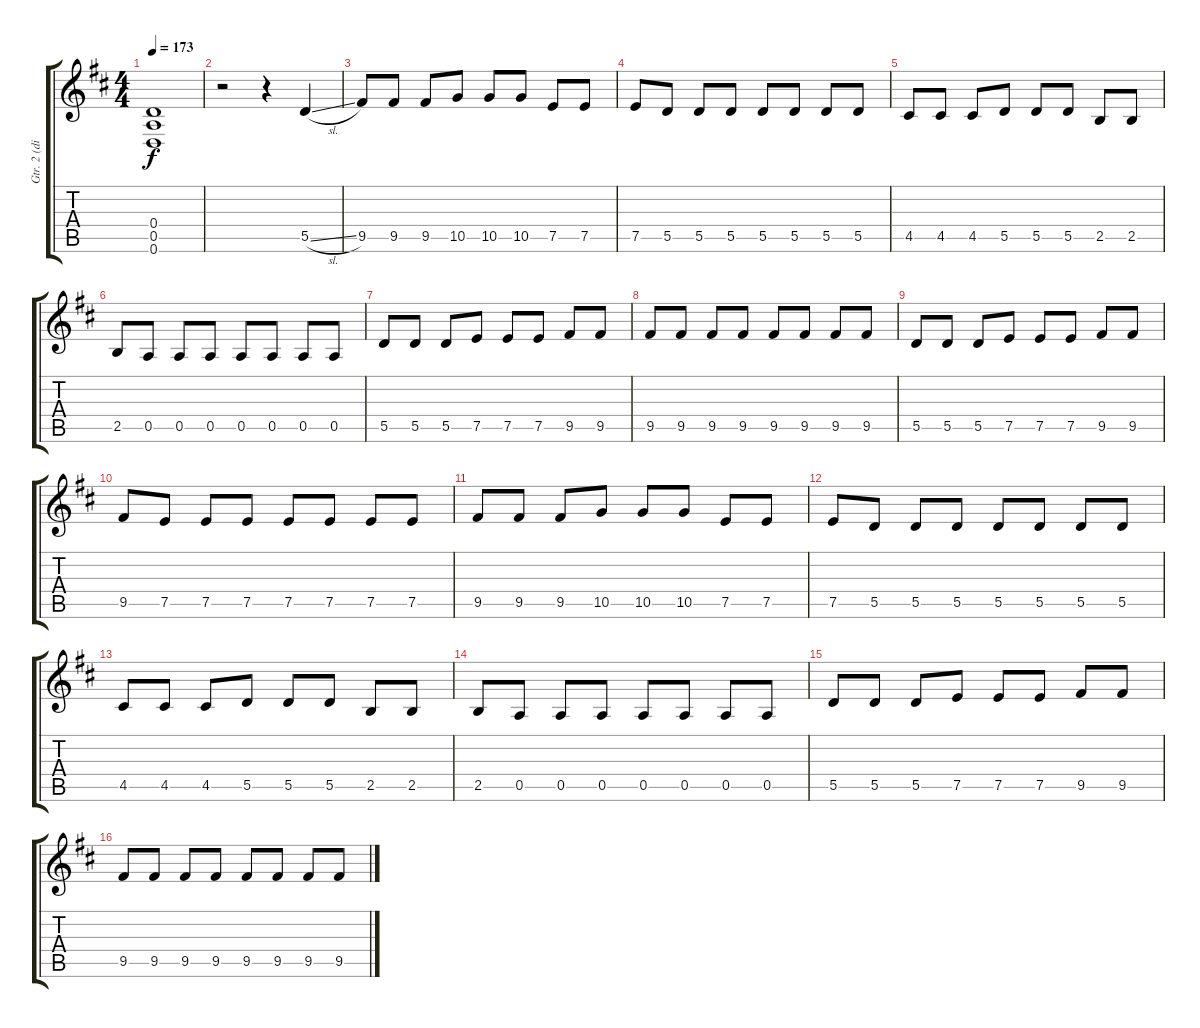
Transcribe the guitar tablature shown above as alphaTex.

\track ("Gtr. 2 (dist.)" "Gtr. 2 (di") {instrument overdrivenguitar}
\staff {score tabs}
\tuning (E4 B3 G3 D3 A2 D2) {hide}
\ts (4 4)
\tempo 173
\clef g2
\ks d
(0.4{t} 0.5{t} 0.6{t}).1{dy f} |
r.2 r.4 5.5{sl}.4{balance 16 instrument overdrivenguitar} |
9.5.8 9.5.8 9.5.8 10.5.8 10.5.8 10.5.8 7.5.8 7.5.8 |
7.5.8 5.5.8 5.5.8 5.5.8 5.5.8 5.5.8 5.5.8 5.5.8 |
4.5.8 4.5.8 4.5.8 5.5.8 5.5.8 5.5.8 2.5.8 2.5.8 |
2.5.8 0.5.8 0.5.8 0.5.8 0.5.8 0.5.8 0.5.8 0.5.8 |
5.5.8 5.5.8 5.5.8 7.5.8 7.5.8 7.5.8 9.5.8 9.5.8 |
9.5.8 9.5.8 9.5.8 9.5.8 9.5.8 9.5.8 9.5.8 9.5.8 |
5.5.8 5.5.8 5.5.8 7.5.8 7.5.8 7.5.8 9.5.8 9.5.8 |
9.5.8 7.5.8 7.5.8 7.5.8 7.5.8 7.5.8 7.5.8 7.5.8 |
9.5.8 9.5.8 9.5.8 10.5.8 10.5.8 10.5.8 7.5.8 7.5.8 |
7.5.8 5.5.8 5.5.8 5.5.8 5.5.8 5.5.8 5.5.8 5.5.8 |
4.5.8 4.5.8 4.5.8 5.5.8 5.5.8 5.5.8 2.5.8 2.5.8 |
2.5.8 0.5.8 0.5.8 0.5.8 0.5.8 0.5.8 0.5.8 0.5.8 |
5.5.8 5.5.8 5.5.8 7.5.8 7.5.8 7.5.8 9.5.8 9.5.8 |
9.5.8 9.5.8 9.5.8 9.5.8 9.5.8 9.5.8 9.5.8 9.5.8
